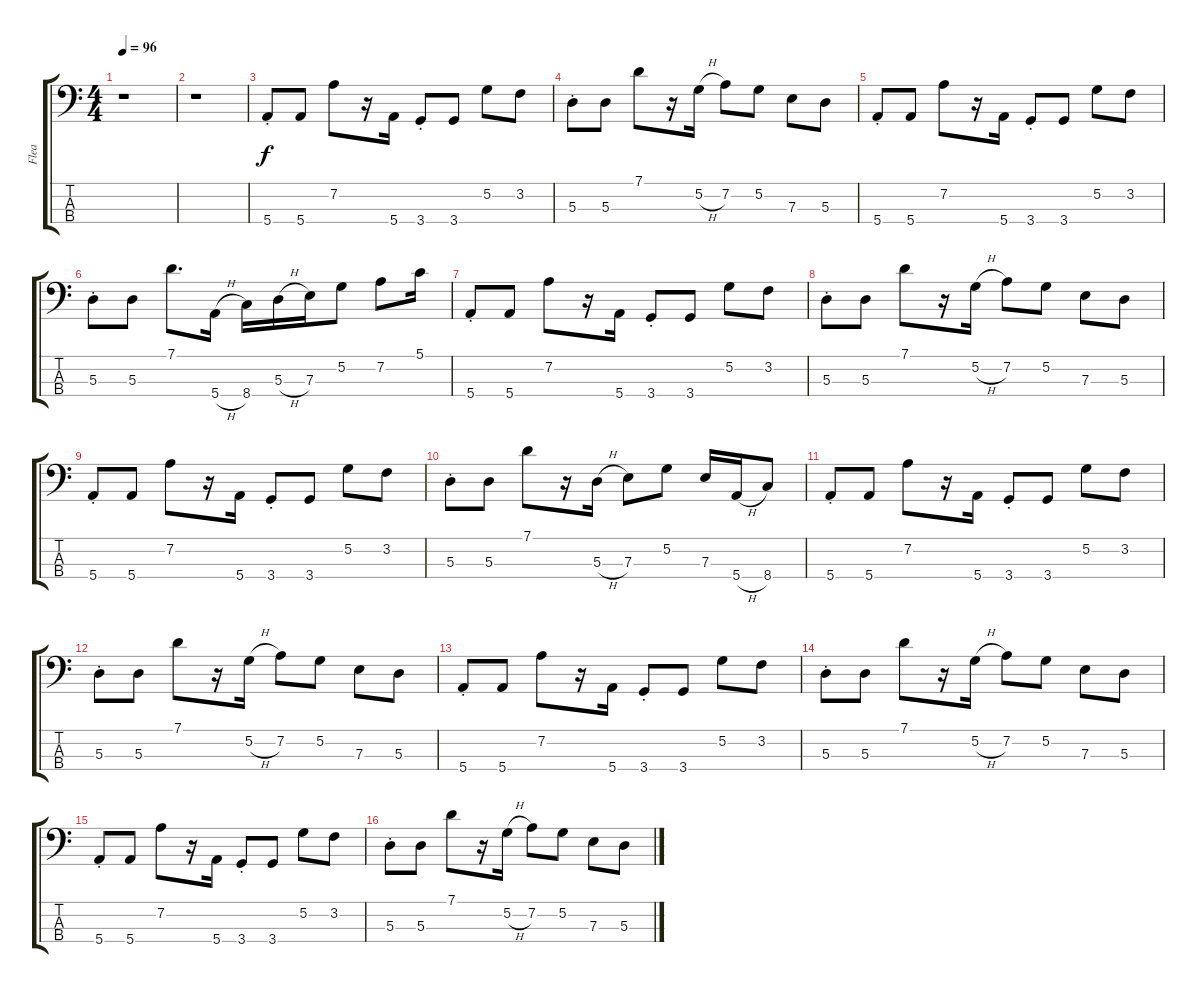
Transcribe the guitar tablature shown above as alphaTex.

\track ("Flea" "Flea") {instrument electricbassfinger}
\staff {score tabs}
\tuning (G2 D2 A1 E1) {hide}
\ts (4 4)
\tempo 96
\clef f4
\ks c
r.1{dy f instrument electricbassfinger} |
r.1 |
5.4{st}.8 5.4.8 7.2.8 r.16 5.4.16 3.4{st}.8 3.4.8 5.2.8 3.2.8 |
5.3{st}.8 5.3.8 7.1.8 r.16 5.2{h}.16 7.2.8 5.2.8 7.3.8 5.3.8 |
5.4{st}.8 5.4.8 7.2.8 r.16 5.4.16 3.4{st}.8 3.4.8 5.2.8 3.2.8 |
5.3{st}.8 5.3.8 7.1.8{d} 5.4{h}.16 8.4.16 5.3{h}.16 7.3.16 5.2.8 7.2.8 5.1.16 |
5.4{st}.8 5.4.8 7.2.8 r.16 5.4.16 3.4{st}.8 3.4.8 5.2.8 3.2.8 |
5.3{st}.8 5.3.8 7.1.8 r.16 5.2{h}.16 7.2.8 5.2.8 7.3.8 5.3.8 |
5.4{st}.8 5.4.8 7.2.8 r.16 5.4.16 3.4{st}.8 3.4.8 5.2.8 3.2.8 |
5.3{st}.8 5.3.8 7.1.8 r.16 5.3{h}.16 7.3.8 5.2.8 7.3.16 5.4{h}.16 8.4.8 |
5.4{st}.8 5.4.8 7.2.8 r.16 5.4.16 3.4{st}.8 3.4.8 5.2.8 3.2.8 |
5.3{st}.8 5.3.8 7.1.8 r.16 5.2{h}.16 7.2.8 5.2.8 7.3.8 5.3.8 |
5.4{st}.8 5.4.8 7.2.8 r.16 5.4.16 3.4{st}.8 3.4.8 5.2.8 3.2.8 |
5.3{st}.8 5.3.8 7.1.8 r.16 5.2{h}.16 7.2.8 5.2.8 7.3.8 5.3.8 |
5.4{st}.8 5.4.8 7.2.8 r.16 5.4.16 3.4{st}.8 3.4.8 5.2.8 3.2.8 |
5.3{st}.8 5.3.8 7.1.8 r.16 5.2{h}.16 7.2.8 5.2.8 7.3.8 5.3.8
